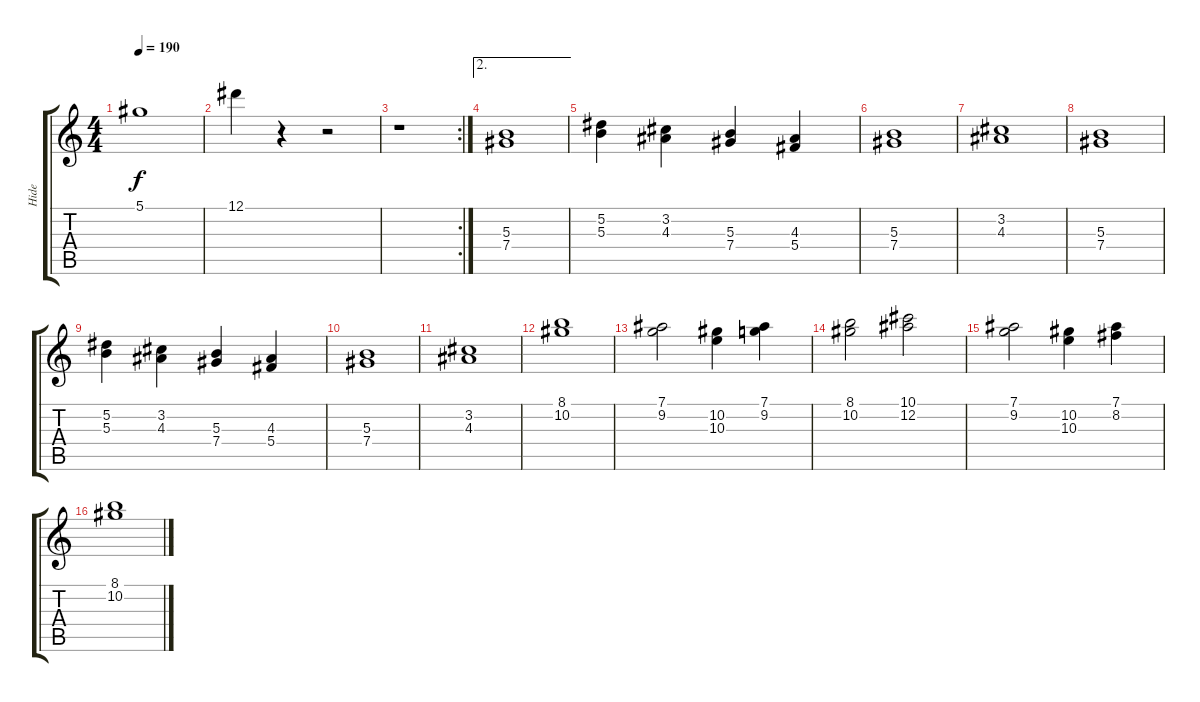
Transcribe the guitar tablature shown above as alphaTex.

\track ("Hide" "Hide") {instrument distortionguitar}
\staff {score tabs}
\tuning (Eb4 Bb3 Gb3 Db3 Ab2 Eb2) {hide}
\ts (4 4)
\tempo 190
\clef g2
\ks c
5.1.1{dy f} |
12.1.4 r.4 r.2 |
\rc 2
r.1 |
\ae 2
(5.3 7.4).1 |
(5.2 5.3).4 (3.2 4.3).4 (5.3 7.4).4 (4.3 5.4).4 |
(5.3 7.4).1 |
(3.2 4.3).1 |
(5.3 7.4).1 |
(5.2 5.3).4 (3.2 4.3).4 (5.3 7.4).4 (4.3 5.4).4 |
(5.3 7.4).1 |
(3.2 4.3).1 |
(8.1 10.2).1 |
(7.1 9.2).2 (10.2 10.3).4 (7.1 9.2).4 |
(8.1 10.2).2 (10.1 12.2).2 |
(7.1 9.2).2 (10.2 10.3).4 (7.1 8.2).4 |
(8.1 10.2).1
